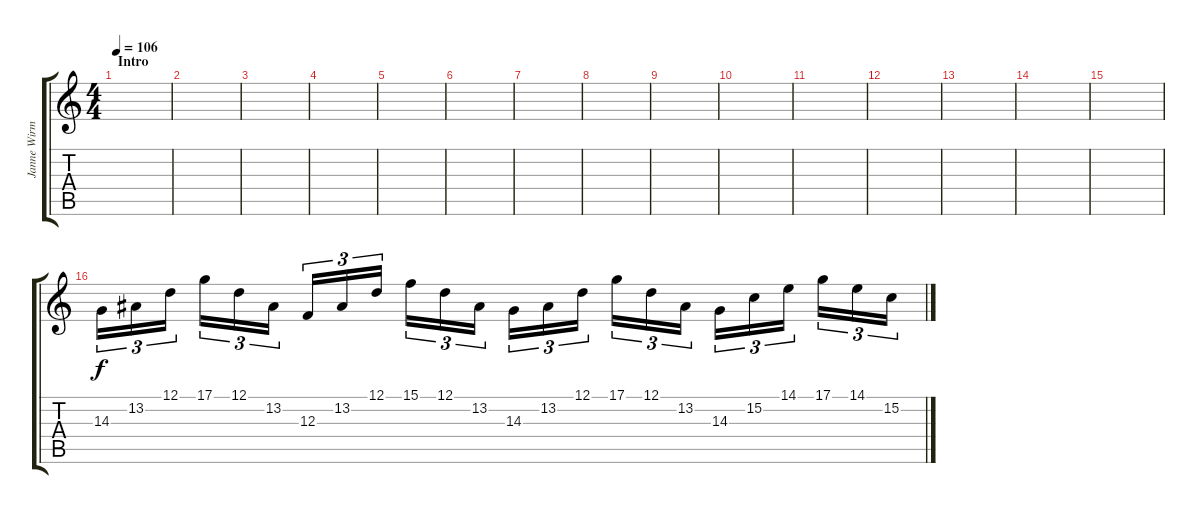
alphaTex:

\track ("Janne Wirman" "Janne Wirm") {instrument electricpiano2}
\staff {score tabs}
\tuning (D4 A3 F3 C3 G2 D2) {hide}
\ts (4 4)
\section ("" "Intro")
\tempo 106
\clef g2
\ks c
|
|
|
|
|
|
|
|
|
|
|
|
|
|
|
14.3.16{tu (3 2) instrument harpsichord} 13.2.16{tu (3 2)} 12.1.16{tu (3 2)} 17.1.16{tu (3 2)} 12.1.16{tu (3 2)} 13.2.16{tu (3 2)} 12.3.16{tu (3 2)} 13.2.16{tu (3 2)} 12.1.16{tu (3 2)} 15.1.16{tu (3 2)} 12.1.16{tu (3 2)} 13.2.16{tu (3 2)} 14.3.16{tu (3 2)} 13.2.16{tu (3 2)} 12.1.16{tu (3 2)} 17.1.16{tu (3 2)} 12.1.16{tu (3 2)} 13.2.16{tu (3 2)} 14.3.16{tu (3 2)} 15.2.16{tu (3 2)} 14.1.16{tu (3 2)} 17.1.16{tu (3 2)} 14.1.16{tu (3 2)} 15.2.16{tu (3 2)}
